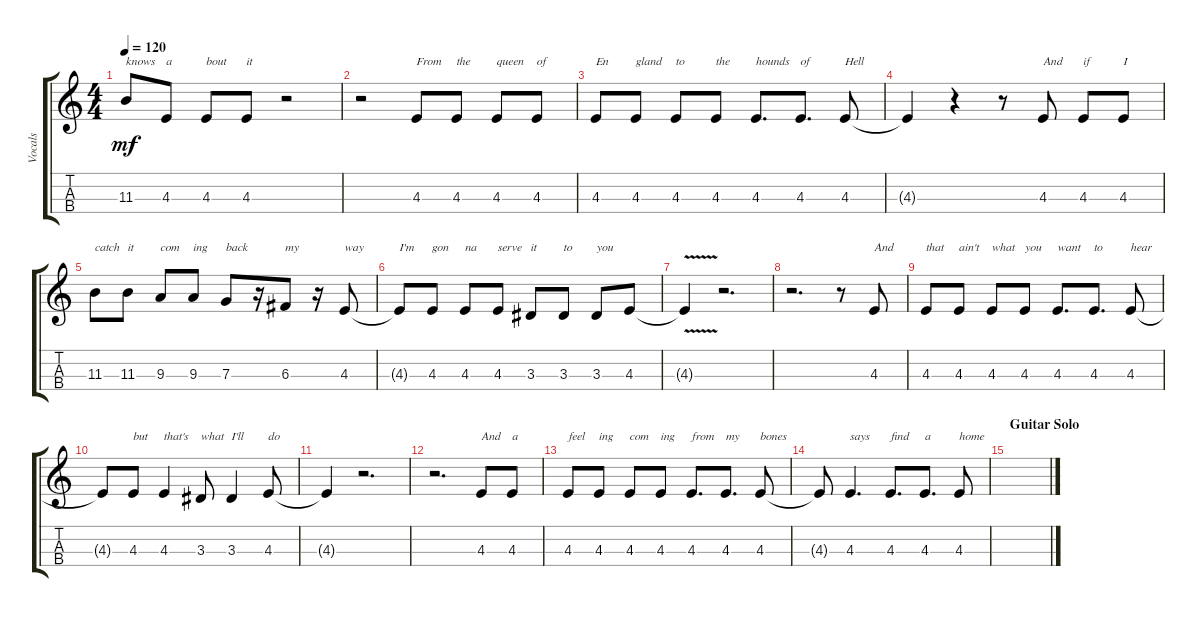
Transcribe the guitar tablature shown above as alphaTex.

\track ("Vocals" "Vocals") {instrument shamisen}
\staff {score tabs}
\tuning (A4 E4 C4 G4) {hide}
\ts (4 4)
\tempo 120
\clef g2
\ks c
11.3.8{txt "knows" dy mf} 4.3.8{txt "a"} 4.3.8{txt "bout"} 4.3.8{txt "it"} r.2 |
r.2 4.3.8{txt "From"} 4.3.8{txt "the"} 4.3.8{txt "queen"} 4.3.8{txt "of"} |
4.3.8{txt "En"} 4.3.8{txt "gland"} 4.3.8{txt "to"} 4.3.8{txt "the"} 4.3.8{d txt "hounds"} 4.3.8{d txt "of"} 4.3.8{txt "Hell"} |
4.3{t}.4 r.4 r.8 4.3.8{txt "And"} 4.3.8{txt "if"} 4.3.8{txt "I"} |
11.3.8{txt "catch"} 11.3.8{txt "it"} 9.3.8{txt "com"} 9.3.8{txt "ing"} 7.3.8{txt "back"} r.16 6.3.8{txt "my"} r.16 4.3.8{txt "way"} |
4.3{t}.8{txt "I'm"} 4.3.8{txt "gon"} 4.3.8{txt "na"} 4.3.8{txt "serve"} 3.3.8{txt "it"} 3.3.8{txt "to"} 3.3.8{txt "you"} 4.3.8 |
4.3{v t}.4 r.2{d} |
r.2{d} r.8 4.3.8{txt "And"} |
4.3.8{txt "that"} 4.3.8{txt "ain't"} 4.3.8{txt "what"} 4.3.8{txt "you"} 4.3.8{d txt "want"} 4.3.8{d txt "to"} 4.3.8{txt "hear"} |
4.3{t}.8 4.3.8{txt "but"} 4.3.4{txt "that's"} 3.3.8{txt "what"} 3.3.4{txt "I'll"} 4.3.8{txt "do"} |
4.3{t}.4 r.2{d} |
r.2{d} 4.3.8{txt "And"} 4.3.8{txt "a"} |
4.3.8{txt "feel"} 4.3.8{txt "ing"} 4.3.8{txt "com"} 4.3.8{txt "ing"} 4.3.8{d txt "from"} 4.3.8{d txt "my"} 4.3.8{txt "bones"} |
4.3{t}.8 4.3.4{d txt "says"} 4.3.8{d txt "find"} 4.3.8{d txt "a"} 4.3.8{txt "home"} |
\section ("" "Guitar Solo")
